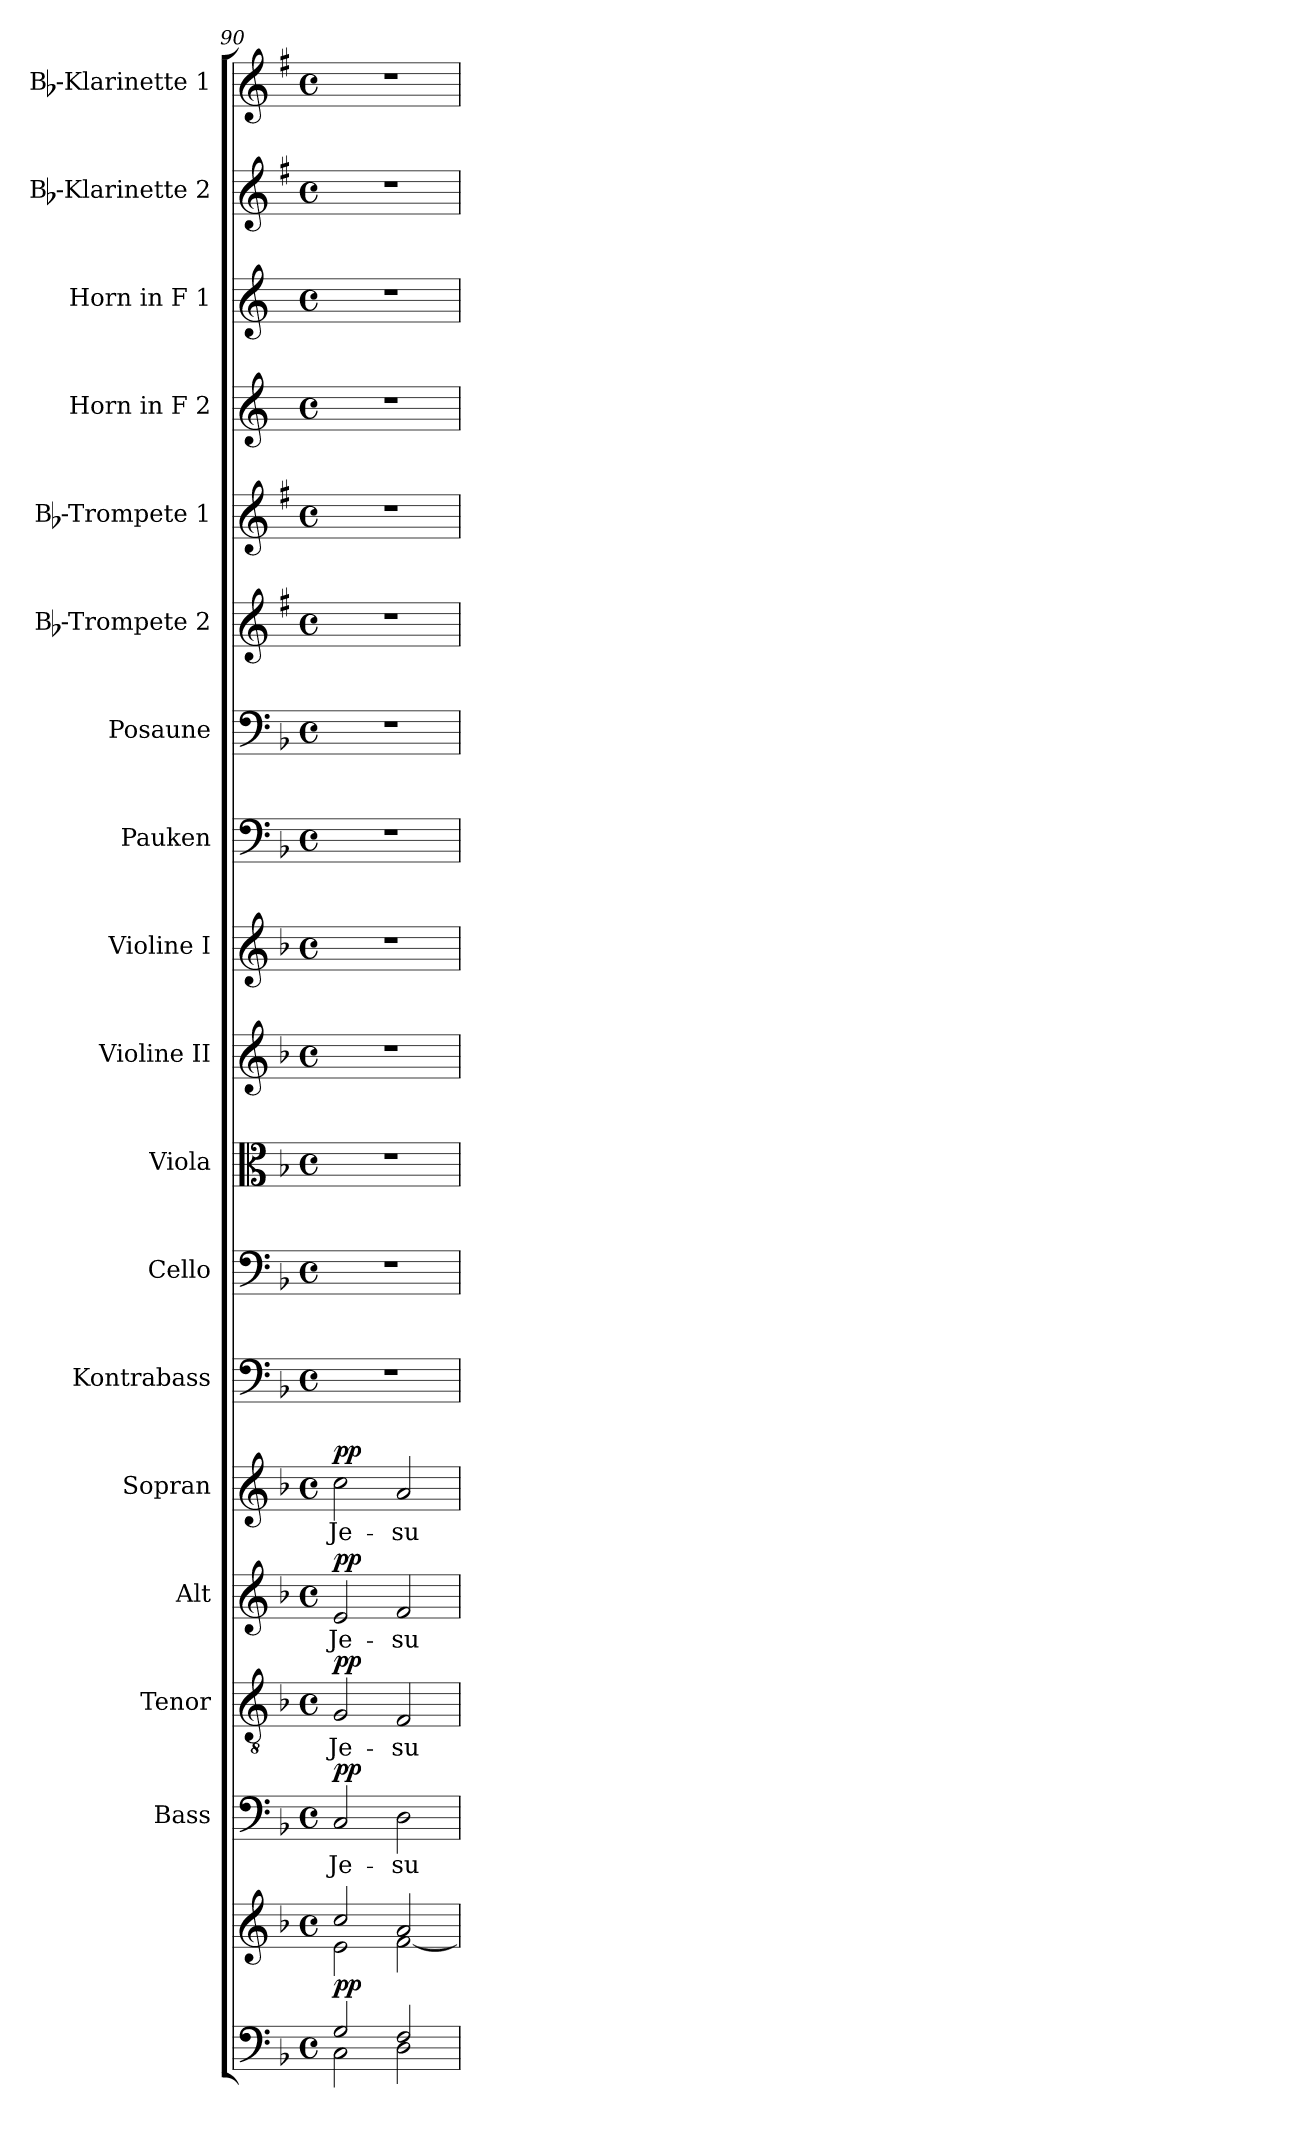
**kern	**kern	**dynam	**kern	**text	**dynam	**kern	**text	**dynam	**kern	**text	**dynam	**kern	**text	**dynam	**kern	**kern	**kern	**kern	**kern	**kern	**kern	**kern	**kern	**kern	**kern	**kern	**kern
*part18	*part18	*part18	*part17	*part17	*part17	*part16	*part16	*part16	*part15	*part15	*part15	*part14	*part14	*part14	*part13	*part12	*part11	*part10	*part9	*part8	*part7	*part6	*part5	*part4	*part3	*part2	*part1
*staff19	*staff18	*staff18/19	*staff17	*staff17	*staff17	*staff16	*staff16	*staff16	*staff15	*staff15	*staff15	*staff14	*staff14	*staff14	*staff13	*staff12	*staff11	*staff10	*staff9	*staff8	*staff7	*staff6	*staff5	*staff4	*staff3	*staff2	*staff1
*	*	*	*I"Bass	*	*	*I"Tenor	*	*	*I"Alt	*	*	*I"Sopran	*	*	*I"Kontrabass	*I"Cello	*I"Viola	*I"Violine II	*I"Violine I	*I"Pauken	*I"Posaune	*I"Bb-Trompete 2	*I"Bb-Trompete 1	*I"Horn in F 2	*I"Horn in F 1	*I"Bb-Klarinette 2	*I"Bb-Klarinette 1
*	*	*	*I'B.	*	*	*I'T.	*	*	*I'A.	*	*	*I'S.	*	*	*I'Kb.	*	*I'Vla.	*I'Vl. II	*I'Vl. I	*I'Pk.	*I'Pos.	*I'Bb Trp. 2	*I'Bb Trp. 1	*	*	*I'Bb Kl. 2	*I'Bb Kl. 1
*clefF4	*clefG2	*	*clefF4	*	*	*clefGv2	*	*	*clefG2	*	*	*clefG2	*	*	*clefF4	*clefF4	*clefC3	*clefG2	*clefG2	*clefF4	*clefF4	*clefG2	*clefG2	*clefG2	*clefG2	*clefG2	*clefG2
*	*	*	*	*	*	*	*	*	*	*	*	*	*	*	*ITrd7c12	*	*	*	*	*	*	*ITrd1c2	*ITrd1c2	*ITrd4c7	*ITrd4c7	*ITrd1c2	*ITrd1c2
*k[b-]	*k[b-]	*	*k[b-]	*	*	*k[b-]	*	*	*k[b-]	*	*	*k[b-]	*	*	*k[b-]	*k[b-]	*k[b-]	*k[b-]	*k[b-]	*k[b-]	*k[b-]	*k[b-]	*k[b-]	*k[b-]	*k[b-]	*k[b-]	*k[b-]
*F:	*F:	*	*F:	*	*	*F:	*	*	*F:	*	*	*F:	*	*	*F:	*F:	*F:	*F:	*F:	*F:	*F:	*F:	*F:	*F:	*F:	*F:	*F:
*M4/4	*M4/4	*	*M4/4	*	*	*M4/4	*	*	*M4/4	*	*	*M4/4	*	*	*M4/4	*M4/4	*M4/4	*M4/4	*M4/4	*M4/4	*M4/4	*M4/4	*M4/4	*M4/4	*M4/4	*M4/4	*M4/4
*met(c)	*met(c)	*	*met(c)	*	*	*met(c)	*	*	*met(c)	*	*	*met(c)	*	*	*met(c)	*met(c)	*met(c)	*met(c)	*met(c)	*met(c)	*met(c)	*met(c)	*met(c)	*met(c)	*met(c)	*met(c)	*met(c)
=90	=90	=90	=90	=90	=90	=90	=90	=90	=90	=90	=90	=90	=90	=90	=90	=90	=90	=90	=90	=90	=90	=90	=90	=90	=90	=90	=90
*^	*^	*	*	*	*	*	*	*	*	*	*	*	*	*	*	*	*	*	*	*	*	*	*	*	*	*	*
!	!	!	!	!LO:DY:b	!	!LO:LY:b	!LO:DY:a	!	!LO:LY:b	!LO:DY:a	!	!LO:LY:b	!LO:DY:a	!	!LO:LY:b	!LO:DY:a	!	!	!	!	!	!	!	!	!	!	!	!	!
2G/	2C\	2cc/	2e\	pp	2C/	Je-	pp	2G/	Je-	pp	2e/	Je-	pp	2cc\	Je-	pp	1r	1r	1r	1r	1r	1r	1r	1r	1r	1r	1r	1r	1r
!	!	!	!	!	!	!LO:LY:b	!	!	!LO:LY:b	!	!	!LO:LY:b	!	!	!LO:LY:b	!	!	!	!	!	!	!	!	!	!	!	!	!	!
2F/	2D\	2a/	[<2f\	.	2D\	-su	.	2F/	-su	.	2f/	-su	.	2a/	-su	.	.	.	.	.	.	.	.	.	.	.	.	.	.
*v	*v	*	*	*	*	*	*	*	*	*	*	*	*	*	*	*	*	*	*	*	*	*	*	*	*	*	*	*	*
*	*v	*v	*	*	*	*	*	*	*	*	*	*	*	*	*	*	*	*	*	*	*	*	*	*	*	*	*	*
=	=	=	=	=	=	=	=	=	=	=	=	=	=	=	=	=	=	=	=	=	=	=	=	=	=	=	=
*-	*-	*-	*-	*-	*-	*-	*-	*-	*-	*-	*-	*-	*-	*-	*-	*-	*-	*-	*-	*-	*-	*-	*-	*-	*-	*-	*-
